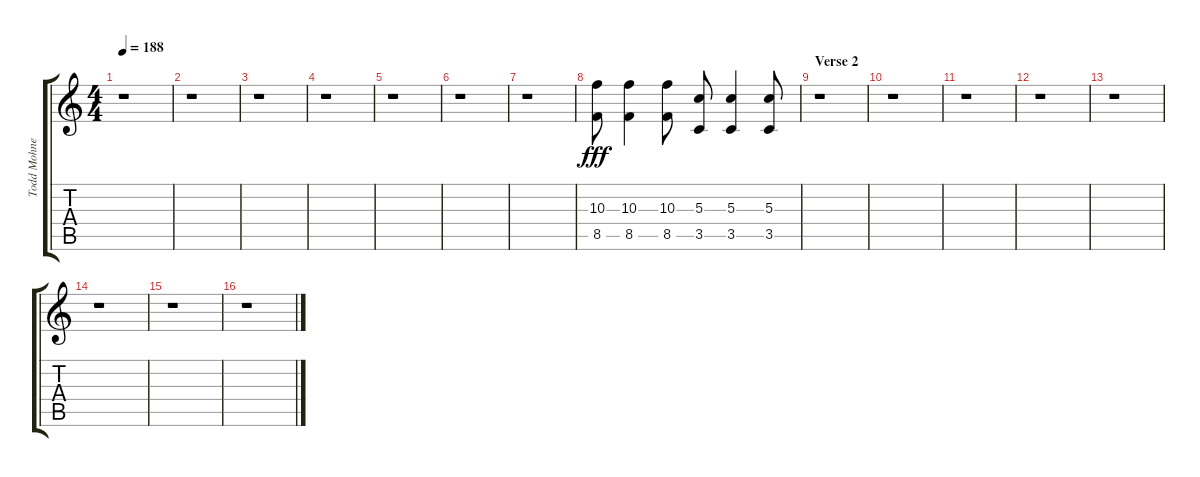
\track ("Todd Mohney (Lead Guitar)" "Todd Mohne") {instrument overdrivenguitar}
\staff {score tabs}
\tuning (E4 B3 G3 D3 A2 E2) {hide}
\ts (4 4)
\tempo 188
\clef g2
\ks c
r.1{dy fff} |
r.1 |
r.1 |
r.1 |
r.1 |
r.1 |
r.1 |
(10.3 8.5).8{balance 16} (10.3 8.5).4 (10.3 8.5).8 (5.3 3.5).8 (5.3 3.5).4 (5.3 3.5).8 |
\section ("" "Verse 2")
r.1 |
r.1 |
r.1 |
r.1 |
r.1 |
r.1 |
r.1 |
r.1
